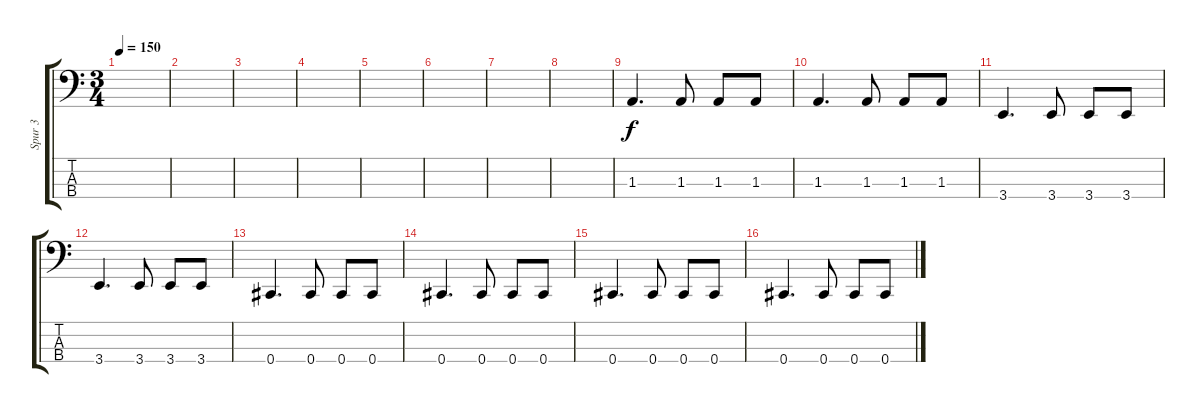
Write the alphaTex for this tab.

\track ("Spur 3" "Spur 3") {instrument electricbasspick}
\staff {score tabs}
\tuning (Gb2 Db2 Ab1 Db1) {hide}
\ts (3 4)
\tempo 150
\clef f4
\ks c
|
|
|
|
|
|
|
|
1.3.4{d} 1.3.8 1.3.8 1.3.8 |
1.3.4{d} 1.3.8 1.3.8 1.3.8 |
3.4.4{d} 3.4.8 3.4.8 3.4.8 |
3.4.4{d} 3.4.8 3.4.8 3.4.8 |
0.4.4{d} 0.4.8 0.4.8 0.4.8 |
0.4.4{d} 0.4.8 0.4.8 0.4.8 |
0.4.4{d} 0.4.8 0.4.8 0.4.8 |
0.4.4{d} 0.4.8 0.4.8 0.4.8
